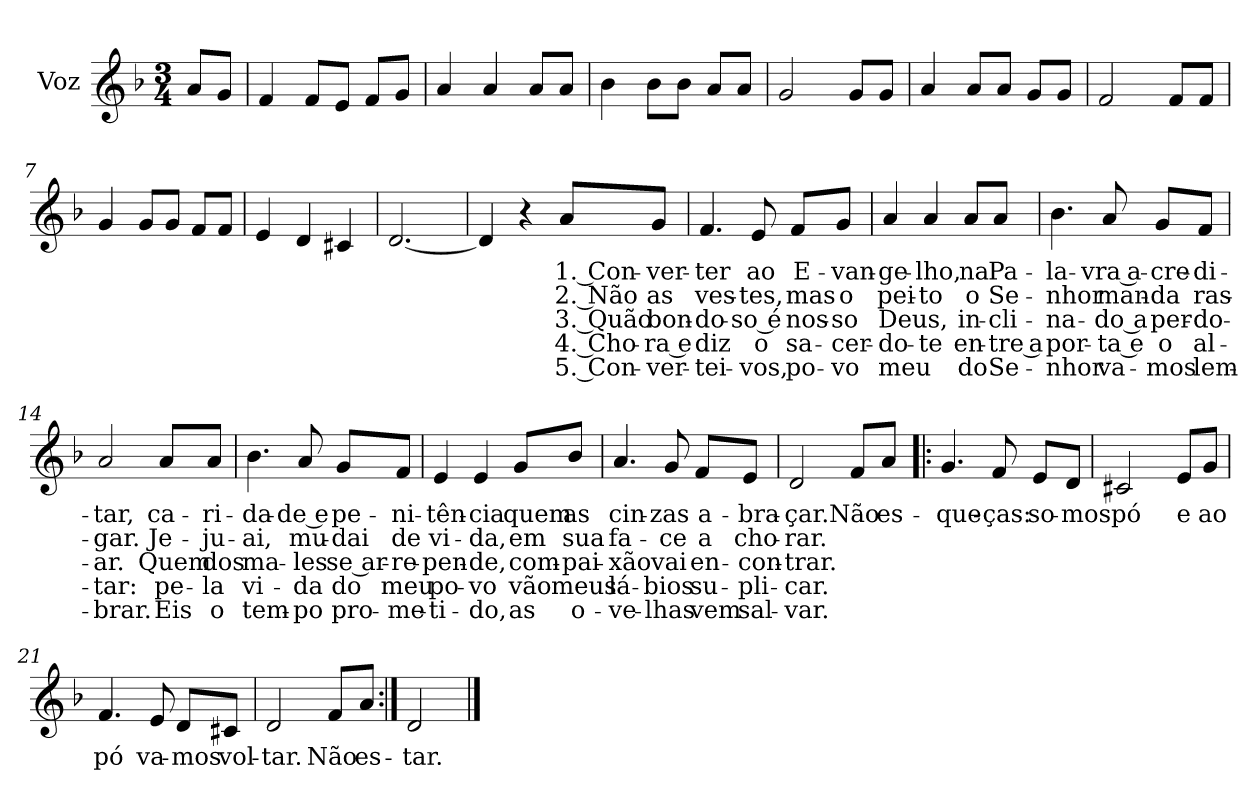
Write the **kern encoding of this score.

**kern	**text	**text	**text	**text	**text
*part1	*part1	*part1	*part1	*part1	*part1
*staff1	*staff1	*staff1	*staff1	*staff1	*staff1
*I"Voz	*	*	*	*	*
*I'Vo.	*	*	*	*	*
*clefG2	*	*	*	*	*
*k[b-]	*	*	*	*	*
*M3/4	*	*	*	*	*
*MM90	*	*	*	*	*
=	=	=	=	=	=
8a/L	.	.	.	.	.
8g/J	.	.	.	.	.
=1	=1	=1	=1	=1	=1
4f/	.	.	.	.	.
8f/L	.	.	.	.	.
8e/J	.	.	.	.	.
8f/L	.	.	.	.	.
8g/J	.	.	.	.	.
=2	=2	=2	=2	=2	=2
4a/	.	.	.	.	.
4a/	.	.	.	.	.
8a/L	.	.	.	.	.
8a/J	.	.	.	.	.
=3	=3	=3	=3	=3	=3
4b-\	.	.	.	.	.
8b-\L	.	.	.	.	.
8b-\J	.	.	.	.	.
8a/L	.	.	.	.	.
8a/J	.	.	.	.	.
=4	=4	=4	=4	=4	=4
2g/	.	.	.	.	.
8g/L	.	.	.	.	.
8g/J	.	.	.	.	.
=5	=5	=5	=5	=5	=5
4a/	.	.	.	.	.
8a/L	.	.	.	.	.
8a/J	.	.	.	.	.
8g/L	.	.	.	.	.
8g/J	.	.	.	.	.
!!LO:LB:g=z
=6	=6	=6	=6	=6	=6
2f/	.	.	.	.	.
8f/L	.	.	.	.	.
8f/J	.	.	.	.	.
=7	=7	=7	=7	=7	=7
4g/	.	.	.	.	.
8g/L	.	.	.	.	.
8g/J	.	.	.	.	.
8f/L	.	.	.	.	.
8f/J	.	.	.	.	.
=8	=8	=8	=8	=8	=8
4e/	.	.	.	.	.
4d/	.	.	.	.	.
4c#X/	.	.	.	.	.
=9	=9	=9	=9	=9	=9
[2.d/	.	.	.	.	.
=10	=10	=10	=10	=10	=10
4d/]	.	.	.	.	.
4r	.	.	.	.	.
!	!LO:LY:b	!LO:LY:b	!LO:LY:b	!LO:LY:b	!LO:LY:b
8a/L	1. Con-	2. Não	3. Quão	4. Cho-	5. Con-
!	!LO:LY:b	!LO:LY:b	!LO:LY:b	!LO:LY:b	!LO:LY:b
8g/J	-ver-	as	bon-	-ra e	-ver-
=11	=11	=11	=11	=11	=11
!	!LO:LY:b	!LO:LY:b	!LO:LY:b	!LO:LY:b	!LO:LY:b
4.f/	-ter	ves-	-do-	diz	-tei-
!	!LO:LY:b	!LO:LY:b	!LO:LY:b	!LO:LY:b	!LO:LY:b
8e/	ao	-tes,	-so é	o	-vos,
!	!LO:LY:b	!LO:LY:b	!LO:LY:b	!LO:LY:b	!LO:LY:b
8f/L	E-	mas	nos-	sa-	po-
!	!LO:LY:b	!LO:LY:b	!LO:LY:b	!LO:LY:b	!LO:LY:b
8g/J	-van-	o	-so	-cer-	-vo
!!LO:LB:g=z
=12	=12	=12	=12	=12	=12
!	!LO:LY:b	!LO:LY:b	!LO:LY:b	!LO:LY:b	!LO:LY:b
4a/	-ge-	pei-	Deus,	-do-	meu
!	!LO:LY:b	!LO:LY:b	!	!LO:LY:b	!
4a/	-lho,	-to	.	-te	.
!	!LO:LY:b	!LO:LY:b	!LO:LY:b	!LO:LY:b	!LO:LY:b
8a/L	na	o	in-	en-	do
!	!LO:LY:b	!LO:LY:b	!LO:LY:b	!LO:LY:b	!LO:LY:b
8a/J	Pa-	Se-	-cli-	-tre a	Se-
=13	=13	=13	=13	=13	=13
!	!LO:LY:b	!LO:LY:b	!LO:LY:b	!LO:LY:b	!LO:LY:b
4.b-\	-la-	-nhor	-na-	por-	-nhor
!	!LO:LY:b	!LO:LY:b	!LO:LY:b	!LO:LY:b	!LO:LY:b
8a/	-vra a-	man-	-do a	-ta e	va-
!	!LO:LY:b	!LO:LY:b	!LO:LY:b	!LO:LY:b	!LO:LY:b
8g/L	-cre-	-da	per-	o	-mos
!	!LO:LY:b	!LO:LY:b	!LO:LY:b	!LO:LY:b	!LO:LY:b
8f/J	-di-	ras-	-do-	al-	lem-
=14	=14	=14	=14	=14	=14
!	!LO:LY:b	!LO:LY:b	!LO:LY:b	!LO:LY:b	!LO:LY:b
2a/	-tar,	-gar.	-ar.	-tar:	-brar.
!	!LO:LY:b	!LO:LY:b	!LO:LY:b	!LO:LY:b	!LO:LY:b
8a/L	ca-	Je-	Quem	pe-	Eis
!	!LO:LY:b	!LO:LY:b	!LO:LY:b	!LO:LY:b	!LO:LY:b
8a/J	-ri-	-ju-	dos	-la	o
=15	=15	=15	=15	=15	=15
!	!LO:LY:b	!LO:LY:b	!LO:LY:b	!LO:LY:b	!LO:LY:b
4.b-\	-da-	-ai,	ma-	vi-	tem-
!	!LO:LY:b	!LO:LY:b	!LO:LY:b	!LO:LY:b	!LO:LY:b
8a/	-de e	mu-	-les	-da	-po
!	!LO:LY:b	!LO:LY:b	!LO:LY:b	!LO:LY:b	!LO:LY:b
8g/L	pe-	-dai	se ar-	do	pro-
!	!LO:LY:b	!LO:LY:b	!LO:LY:b	!LO:LY:b	!LO:LY:b
8f/J	-ni-	de	-re-	meu	-me-
!!LO:LB:g=z
=16	=16	=16	=16	=16	=16
!	!LO:LY:b	!LO:LY:b	!LO:LY:b	!LO:LY:b	!LO:LY:b
4e/	-tên-	vi-	-pen-	po-	-ti-
!	!LO:LY:b	!LO:LY:b	!LO:LY:b	!LO:LY:b	!LO:LY:b
4e/	-cia	-da,	-de,	-vo	-do,
!	!LO:LY:b	!LO:LY:b	!LO:LY:b	!LO:LY:b	!LO:LY:b
8g/L	quem	em	com-	vão	as
!	!LO:LY:b	!LO:LY:b	!LO:LY:b	!LO:LY:b	!LO:LY:b
8b-/J	as	sua	-pai-	meus	o-
=17	=17	=17	=17	=17	=17
!	!LO:LY:b	!LO:LY:b	!LO:LY:b	!LO:LY:b	!LO:LY:b
4.a/	cin-	fa-	-xão	lá-	-ve-
!	!LO:LY:b	!LO:LY:b	!LO:LY:b	!LO:LY:b	!LO:LY:b
8g/	-zas	-ce	vai	-bios	-lhas
!	!LO:LY:b	!LO:LY:b	!LO:LY:b	!LO:LY:b	!LO:LY:b
8f/L	a-	a	en-	su-	vem
!	!LO:LY:b	!LO:LY:b	!LO:LY:b	!LO:LY:b	!LO:LY:b
8e/J	-bra-	cho-	-con-	-pli-	sal-
=18	=18	=18	=18	=18	=18
!	!LO:LY:b	!LO:LY:b	!LO:LY:b	!LO:LY:b	!LO:LY:b
2d/	-çar.	-rar.	-trar.	-car.	-var.
!	!LO:LY:b	!	!	!	!
8f/L	Não	.	.	.	.
!	!LO:LY:b	!	!	!	!
8a/J	es-	.	.	.	.
=19!|:	=19!|:	=19!|:	=19!|:	=19!|:	=19!|:
!	!LO:LY:b	!	!	!	!
4.g/	-que-	.	.	.	.
!	!LO:LY:b	!	!	!	!
8f/	-ças:	.	.	.	.
!	!LO:LY:b	!	!	!	!
8e/L	so-	.	.	.	.
!	!LO:LY:b	!	!	!	!
8d/J	-mos	.	.	.	.
=20	=20	=20	=20	=20	=20
!	!LO:LY:b	!	!	!	!
2c#X/	pó	.	.	.	.
!	!LO:LY:b	!	!	!	!
8e/L	e	.	.	.	.
!	!LO:LY:b	!	!	!	!
8g/J	ao	.	.	.	.
!!LO:LB:g=z
=21	=21	=21	=21	=21	=21
!	!LO:LY:b	!	!	!	!
4.f/	pó	.	.	.	.
!	!LO:LY:b	!	!	!	!
8e/	va-	.	.	.	.
!	!LO:LY:b	!	!	!	!
8d/L	-mos	.	.	.	.
!	!LO:LY:b	!	!	!	!
8c#X/J	vol-	.	.	.	.
=22	=22	=22	=22	=22	=22
!	!LO:LY:b	!	!	!	!
2d/	-tar.	.	.	.	.
!	!LO:LY:b	!	!	!	!
8f/L	Não	.	.	.	.
!	!LO:LY:b	!	!	!	!
8a/J	es-	.	.	.	.
=23:|!	=23:|!	=23:|!	=23:|!	=23:|!	=23:|!
!	!LO:LY:b	!	!	!	!
2d/	-tar.	.	.	.	.
==	==	==	==	==	==
*-	*-	*-	*-	*-	*-
